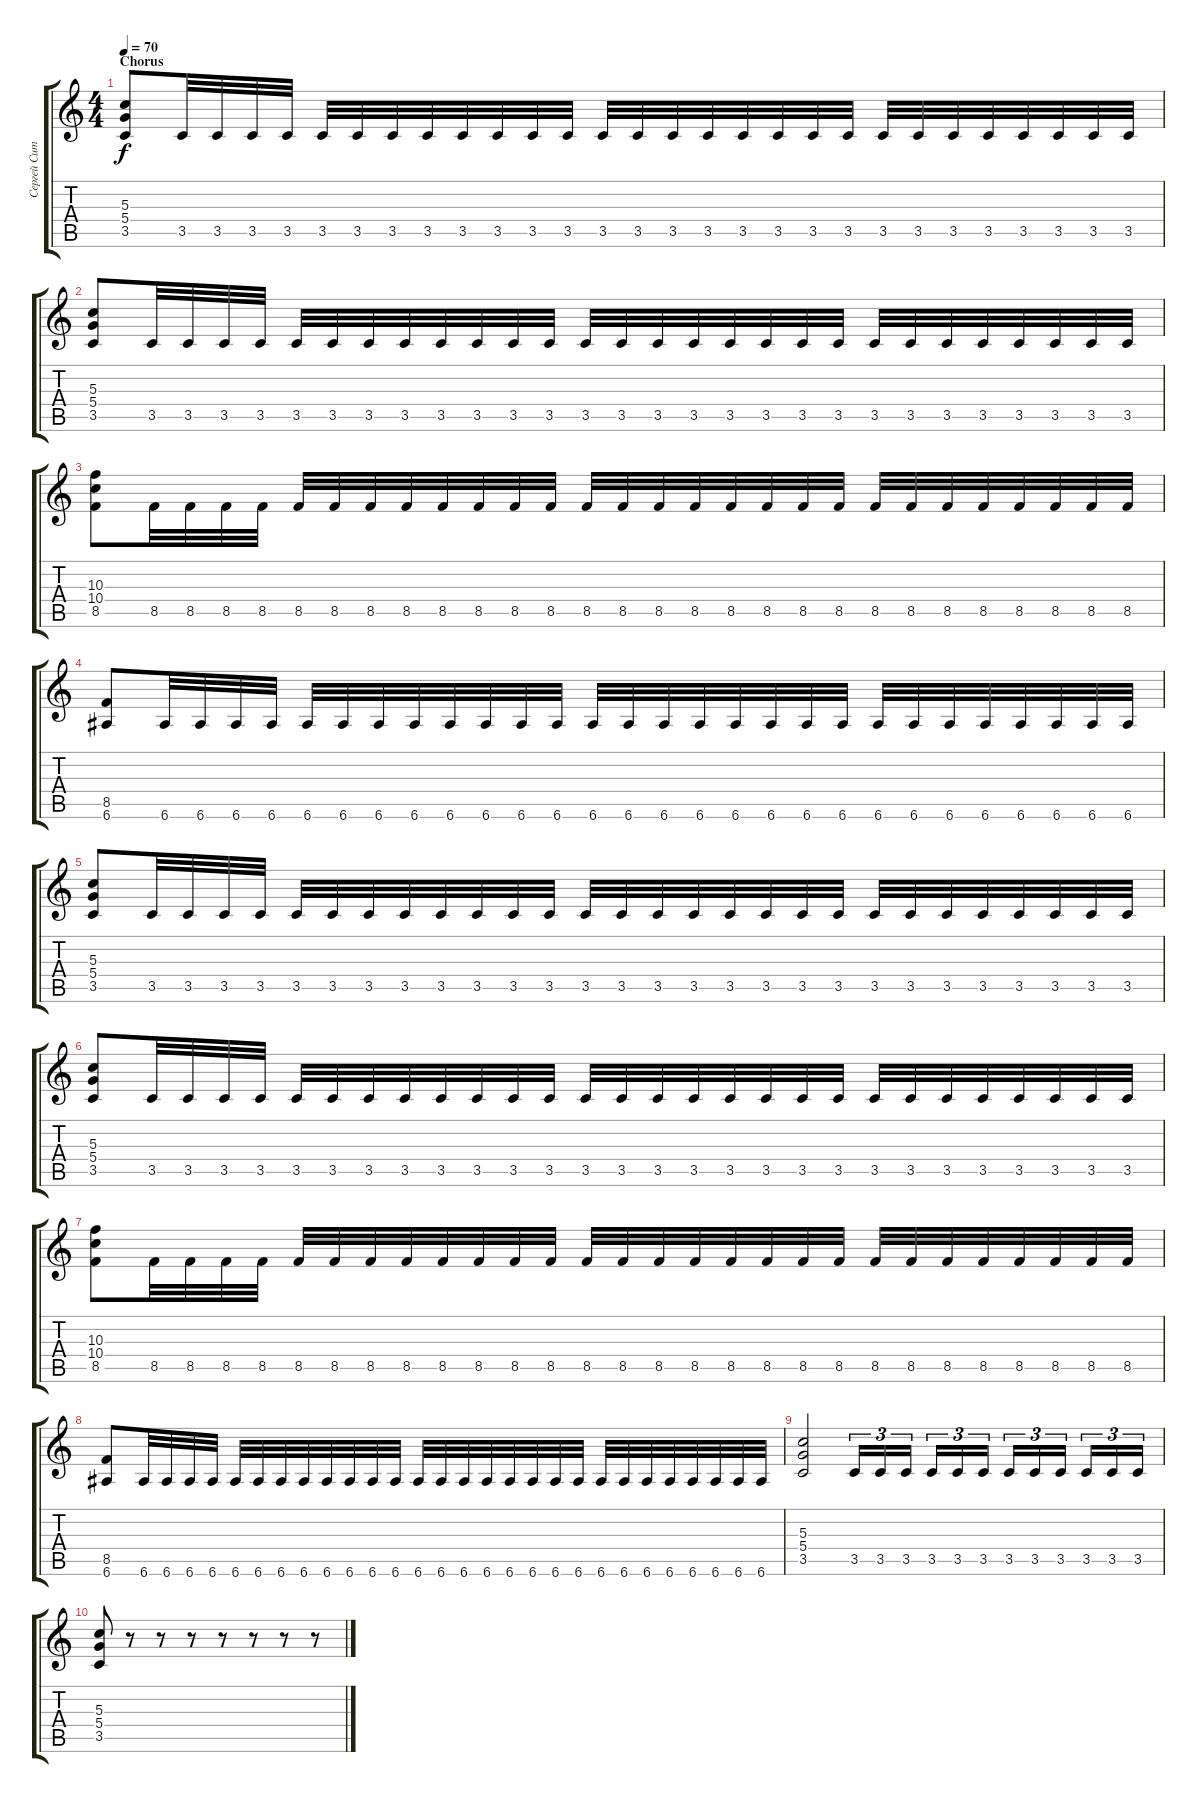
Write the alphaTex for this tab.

\track ("Сергей Ситников" "Сергей Сит") {instrument overdrivenguitar}
\staff {score tabs}
\tuning (E4 B3 G3 D3 A2 E2) {hide}
\ts (4 4)
\section ("" "Chorus")
\tempo 70
\clef g2
\ks c
(5.3 5.4 3.5).8{dy f} 3.5.32 3.5.32 3.5.32 3.5.32 3.5.32 3.5.32 3.5.32 3.5.32 3.5.32 3.5.32 3.5.32 3.5.32 3.5.32 3.5.32 3.5.32 3.5.32 3.5.32 3.5.32 3.5.32 3.5.32 3.5.32 3.5.32 3.5.32 3.5.32 3.5.32 3.5.32 3.5.32 3.5.32 |
(5.3 5.4 3.5).8 3.5.32 3.5.32 3.5.32 3.5.32 3.5.32 3.5.32 3.5.32 3.5.32 3.5.32 3.5.32 3.5.32 3.5.32 3.5.32 3.5.32 3.5.32 3.5.32 3.5.32 3.5.32 3.5.32 3.5.32 3.5.32 3.5.32 3.5.32 3.5.32 3.5.32 3.5.32 3.5.32 3.5.32 |
(10.3 10.4 8.5).8 8.5.32 8.5.32 8.5.32 8.5.32 8.5.32 8.5.32 8.5.32 8.5.32 8.5.32 8.5.32 8.5.32 8.5.32 8.5.32 8.5.32 8.5.32 8.5.32 8.5.32 8.5.32 8.5.32 8.5.32 8.5.32 8.5.32 8.5.32 8.5.32 8.5.32 8.5.32 8.5.32 8.5.32 |
(8.5 6.6).8 6.6.32 6.6.32 6.6.32 6.6.32 6.6.32 6.6.32 6.6.32 6.6.32 6.6.32 6.6.32 6.6.32 6.6.32 6.6.32 6.6.32 6.6.32 6.6.32 6.6.32 6.6.32 6.6.32 6.6.32 6.6.32 6.6.32 6.6.32 6.6.32 6.6.32 6.6.32 6.6.32 6.6.32 |
(5.3 5.4 3.5).8 3.5.32 3.5.32 3.5.32 3.5.32 3.5.32 3.5.32 3.5.32 3.5.32 3.5.32 3.5.32 3.5.32 3.5.32 3.5.32 3.5.32 3.5.32 3.5.32 3.5.32 3.5.32 3.5.32 3.5.32 3.5.32 3.5.32 3.5.32 3.5.32 3.5.32 3.5.32 3.5.32 3.5.32 |
(5.3 5.4 3.5).8 3.5.32 3.5.32 3.5.32 3.5.32 3.5.32 3.5.32 3.5.32 3.5.32 3.5.32 3.5.32 3.5.32 3.5.32 3.5.32 3.5.32 3.5.32 3.5.32 3.5.32 3.5.32 3.5.32 3.5.32 3.5.32 3.5.32 3.5.32 3.5.32 3.5.32 3.5.32 3.5.32 3.5.32 |
(10.3 10.4 8.5).8 8.5.32 8.5.32 8.5.32 8.5.32 8.5.32 8.5.32 8.5.32 8.5.32 8.5.32 8.5.32 8.5.32 8.5.32 8.5.32 8.5.32 8.5.32 8.5.32 8.5.32 8.5.32 8.5.32 8.5.32 8.5.32 8.5.32 8.5.32 8.5.32 8.5.32 8.5.32 8.5.32 8.5.32 |
(8.5 6.6).8 6.6.32 6.6.32 6.6.32 6.6.32 6.6.32 6.6.32 6.6.32 6.6.32 6.6.32 6.6.32 6.6.32 6.6.32 6.6.32 6.6.32 6.6.32 6.6.32 6.6.32 6.6.32 6.6.32 6.6.32 6.6.32 6.6.32 6.6.32 6.6.32 6.6.32 6.6.32 6.6.32 6.6.32 |
(5.3 5.4 3.5).2 3.5.16{tu (3 2)} 3.5.16{tu (3 2)} 3.5.16{tu (3 2)} 3.5.16{tu (3 2)} 3.5.16{tu (3 2)} 3.5.16{tu (3 2)} 3.5.16{tu (3 2)} 3.5.16{tu (3 2)} 3.5.16{tu (3 2)} 3.5.16{tu (3 2)} 3.5.16{tu (3 2)} 3.5.16{tu (3 2)} |
(5.3 5.4 3.5).8 r.8 r.8 r.8 r.8 r.8 r.8 r.8
